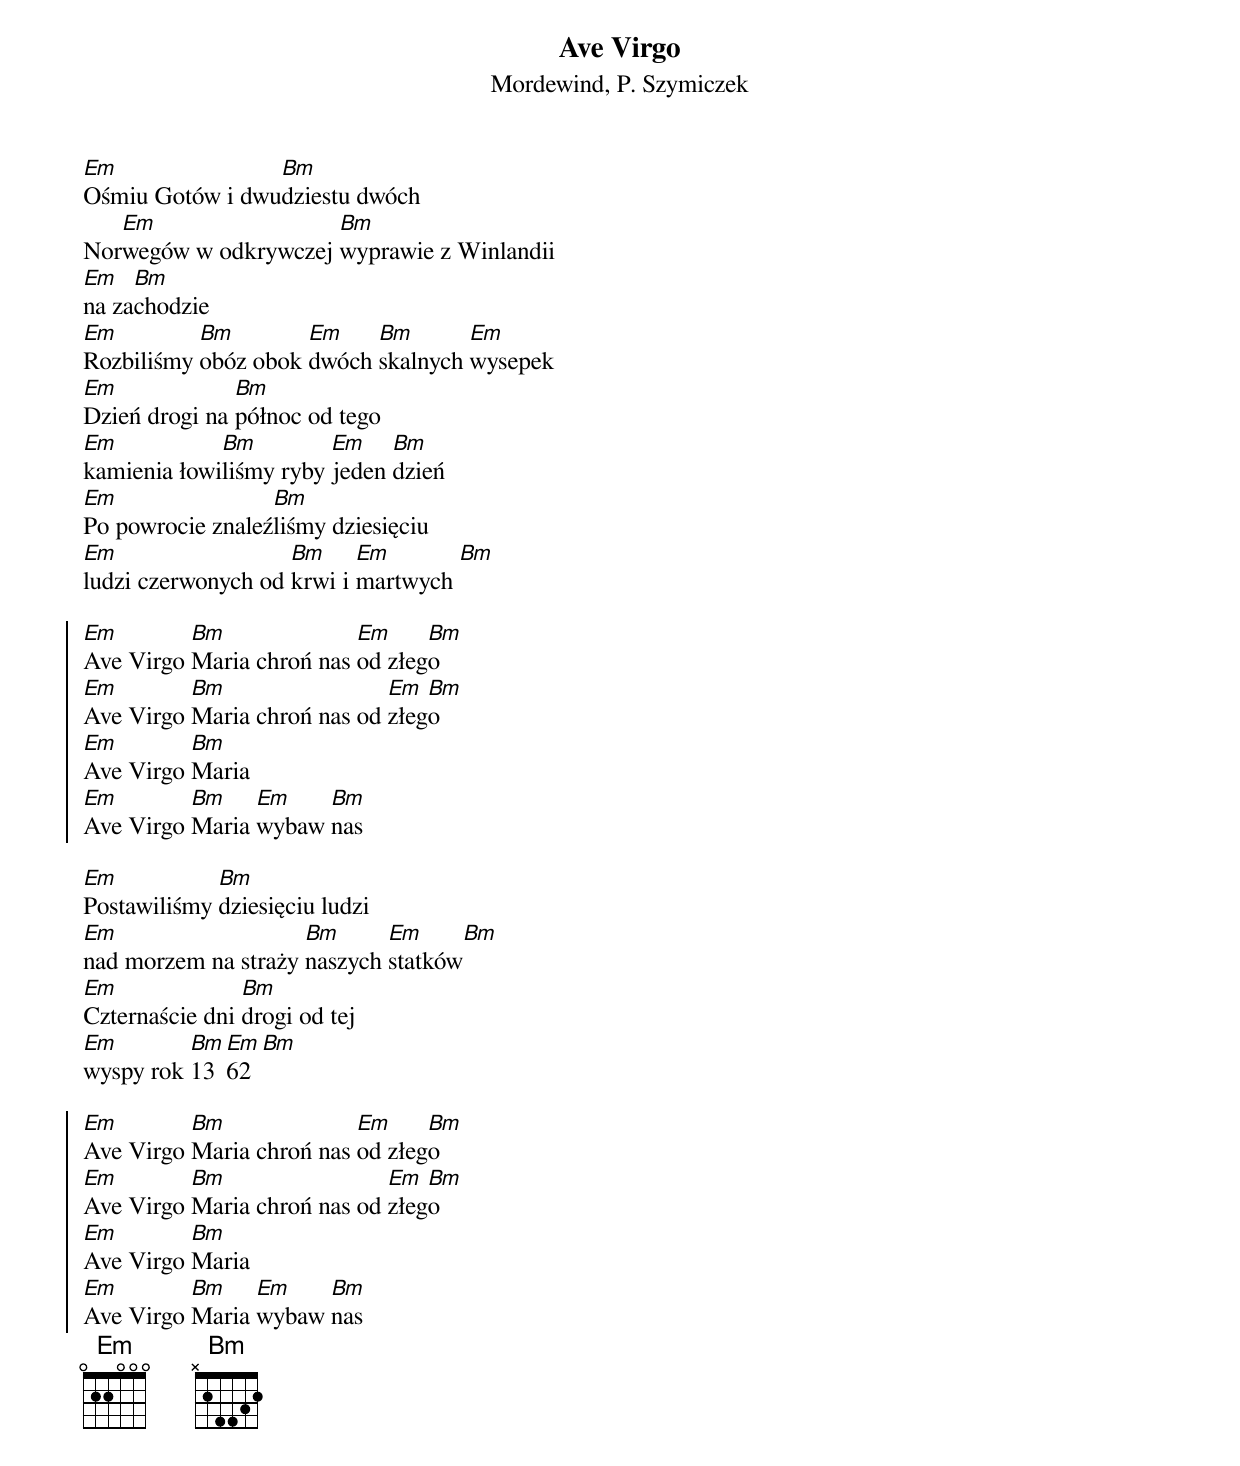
{t:Ave Virgo}
{st:Mordewind, P. Szymiczek}
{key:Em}

[Em]Ośmiu Gotów i dwu[Bm]dziestu dwóch
Nor[Em]wegów w odkrywczej [Bm]wyprawie z Winlandii
[Em]na za[Bm]chodzie
[Em]Rozbiliśmy [Bm]obóz obok [Em]dwóch [Bm]skalnych [Em]wysepek
[Em]Dzień drogi na [Bm]północ od tego
[Em]kamienia łowi[Bm]liśmy ryby [Em]jeden [Bm]dzień
[Em]Po powrocie znaleź[Bm]liśmy dziesięciu
[Em]ludzi czerwonych od [Bm]krwi i [Em]martwych	[Bm]

{soc}
[Em]Ave Virgo [Bm]Maria chroń nas [Em]od złeg[Bm]o
[Em]Ave Virgo [Bm]Maria chroń nas od [Em]złeg[Bm]o
[Em]Ave Virgo [Bm]Maria
[Em]Ave Virgo [Bm]Maria [Em]wybaw [Bm]nas
{eoc}

[Em]Postawiliśmy [Bm]dziesięciu ludzi
[Em]nad morzem na straży [Bm]naszych [Em]statków[Bm]
[Em]Czternaście dni [Bm]drogi od tej
[Em]wyspy rok [Bm]13[Em]62[Bm]

{soc}
[Em]Ave Virgo [Bm]Maria chroń nas [Em]od złeg[Bm]o
[Em]Ave Virgo [Bm]Maria chroń nas od [Em]złeg[Bm]o
[Em]Ave Virgo [Bm]Maria
[Em]Ave Virgo [Bm]Maria [Em]wybaw [Bm]nas
{eoc}
